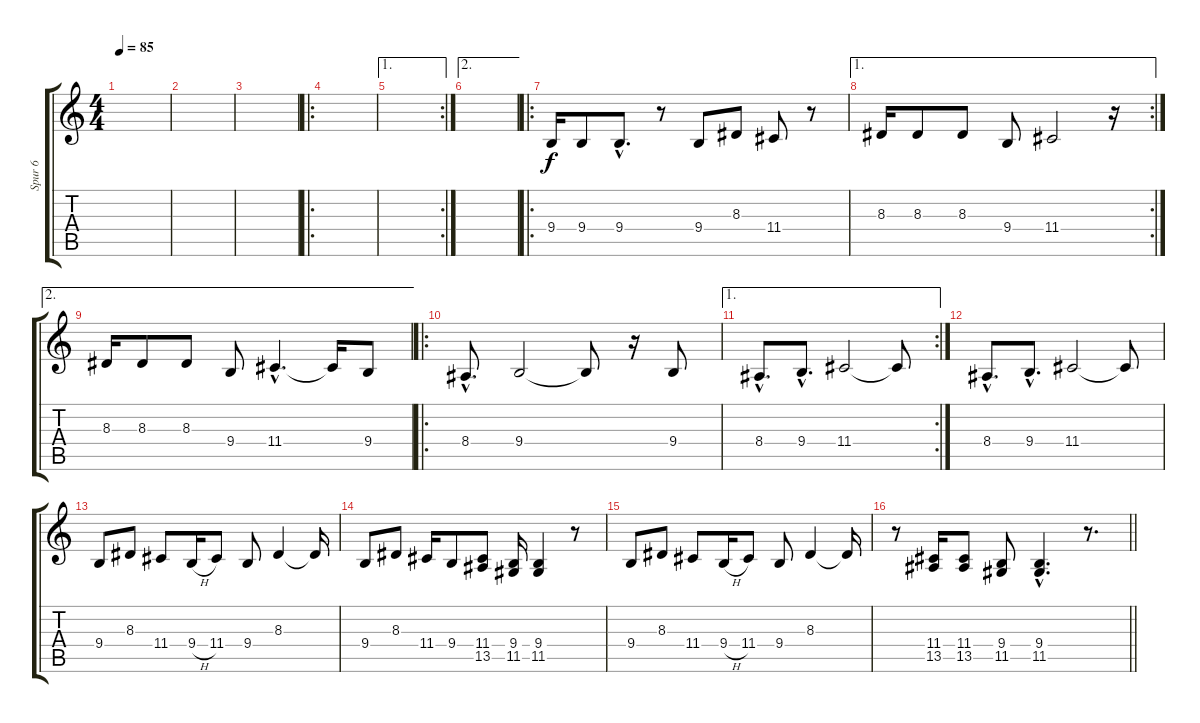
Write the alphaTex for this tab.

\track ("Spur 6" "Spur 6") {instrument oboe}
\staff {score tabs}
\tuning (E4 B3 G3 D3 A2 E2) {hide}
\ts (4 4)
\tempo 85
\clef g2
\ks c
|
|
|
\ro
|
\ae 1
\rc 2
|
\ae 2
|
\ro
9.4.16 9.4.8 9.4{hac}.8{d} r.8 9.4.8 8.3.8 11.4.8 r.8 |
\ae 1
\rc 2
8.3.16 8.3.8 8.3.8 9.4.8 11.4.2 r.16 |
\ae 2
8.3.16 8.3.8 8.3.8 9.4.8 11.4{hac}.4{d} 11.4{t}.16 9.4.8 |
\ro
8.4{hac}.8{d} 9.4.2 9.4{t}.8 r.16 9.4.8 |
\ae 1
\rc 2
8.4{hac}.8{d} 9.4{hac}.8{d} 11.4.2 11.4{t}.8 |
8.4{hac}.8{d} 9.4{hac}.8{d} 11.4.2 11.4{t}.8 |
9.4.8 8.3.8 11.4.8 9.4{h}.16 11.4.8 9.4.8 8.3.4 8.3{t}.16 |
9.4.8 8.3.8 11.4.16 9.4.8 (11.4 13.5).8 (9.4 11.5).16 (9.4 11.5).4 r.8 |
9.4.8 8.3.8 11.4.8 9.4{h}.16 11.4.8 9.4.8 8.3.4 8.3{t}.16 |
\barLineRight lightlight
r.8 (11.4 13.5).16 (11.4 13.5).8 (9.4 11.5).8 (9.4{hac} 11.5{hac}).4{d} r.8{d}
